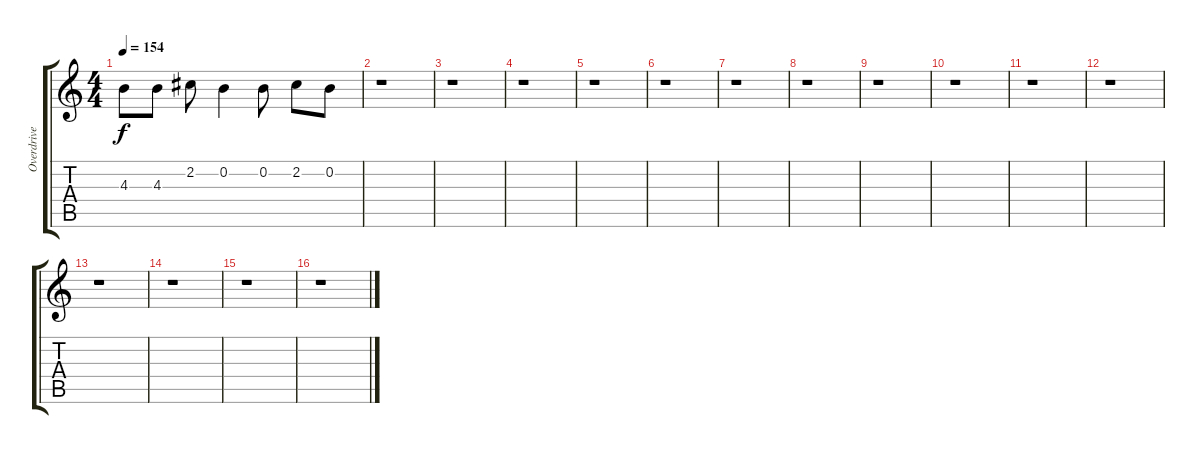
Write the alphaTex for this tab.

\track ("Overdrive Guitar" "Overdrive ") {instrument overdrivenguitar}
\staff {score tabs}
\tuning (E4 B3 G3 D3 A2 E2) {hide}
\ts (4 4)
\tempo 154
\clef g2
\ks c
4.3.8{dy f} 4.3.8 2.2.8 0.2.4 0.2.8 2.2.8 0.2.8 |
r.1 |
r.1 |
r.1 |
r.1 |
r.1 |
r.1 |
r.1 |
r.1 |
r.1 |
r.1 |
r.1 |
r.1 |
r.1 |
r.1 |
r.1
